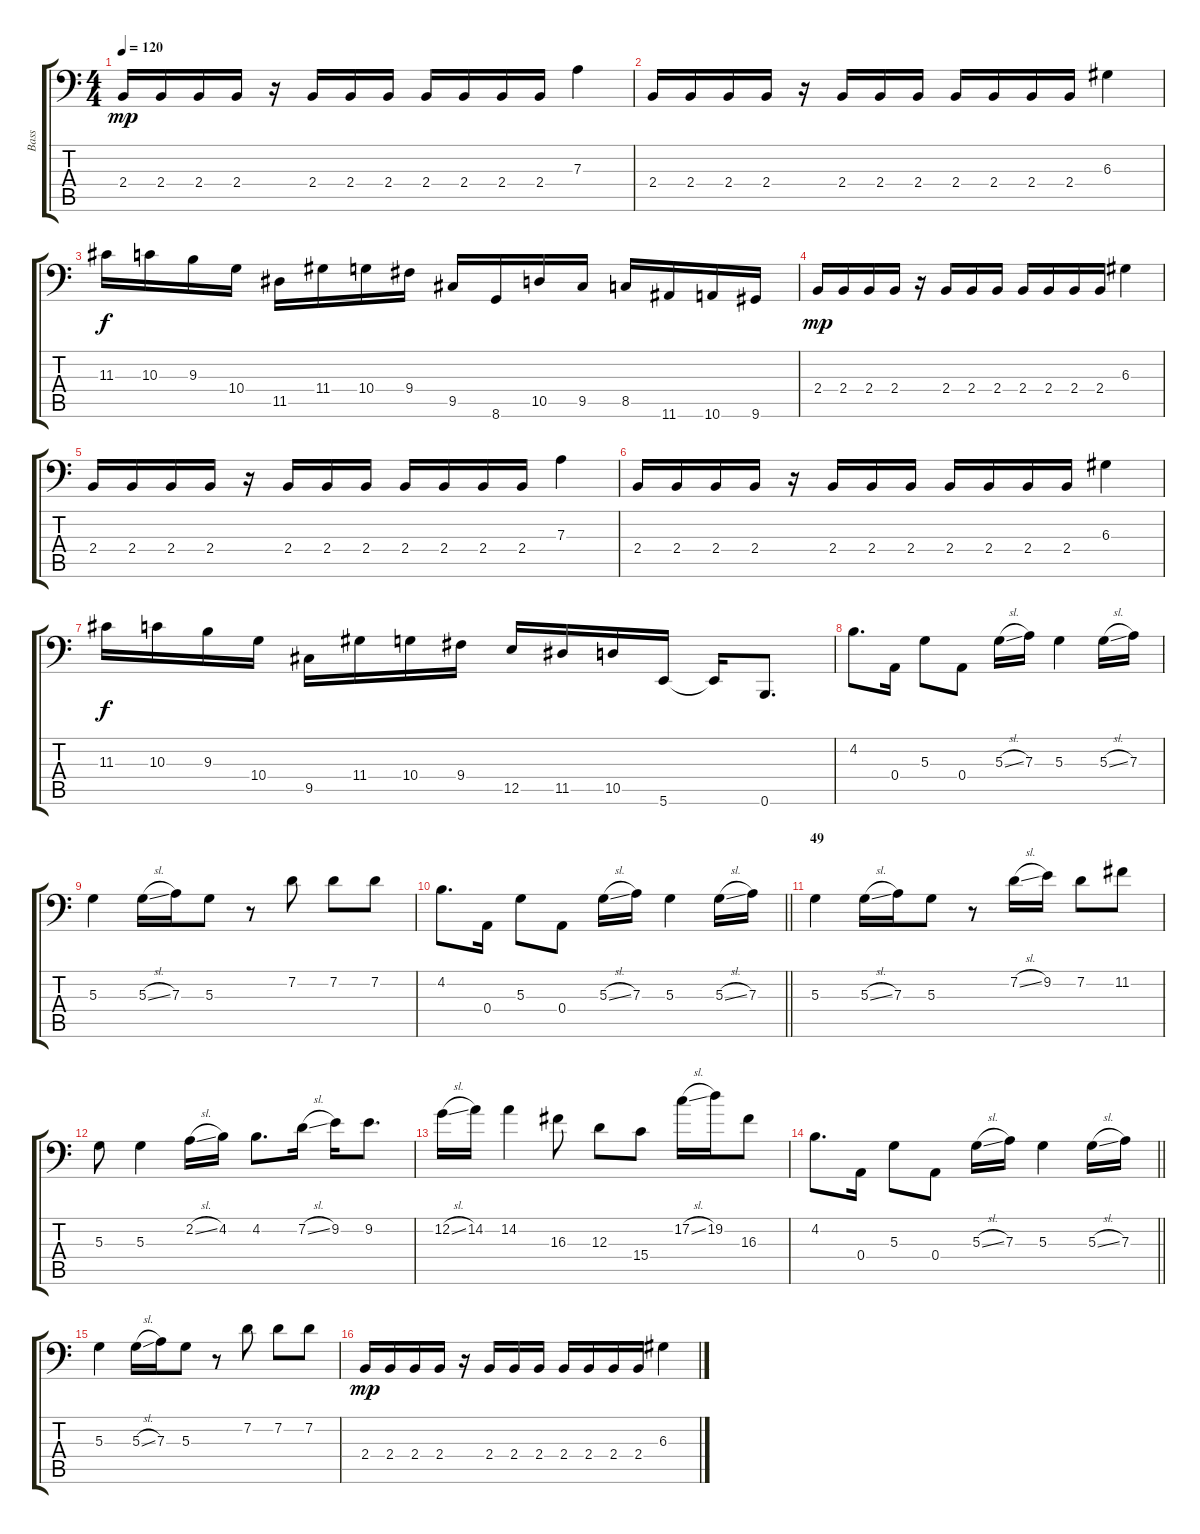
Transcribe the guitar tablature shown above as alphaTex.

\track ("Bass" "Bass") {instrument electricbassfinger}
\staff {score tabs}
\tuning (C3 G2 D2 A1 E1 B0) {hide}
\ts (4 4)
\tempo 120
\clef f4
\ks c
2.4.16{dy mp} 2.4.16 2.4.16 2.4.16 r.16 2.4.16 2.4.16 2.4.16 2.4.16 2.4.16 2.4.16 2.4.16 7.3.4 |
2.4.16 2.4.16 2.4.16 2.4.16 r.16 2.4.16 2.4.16 2.4.16 2.4.16 2.4.16 2.4.16 2.4.16 6.3.4 |
11.3.16{dy f} 10.3.16 9.3.16 10.4.16 11.5.16 11.4.16 10.4.16 9.4.16 9.5.16 8.6.16 10.5.16 9.5.16 8.5.16 11.6.16 10.6.16 9.6.16 |
2.4.16{dy mp} 2.4.16 2.4.16 2.4.16 r.16 2.4.16 2.4.16 2.4.16 2.4.16 2.4.16 2.4.16 2.4.16 6.3.4 |
2.4.16 2.4.16 2.4.16 2.4.16 r.16 2.4.16 2.4.16 2.4.16 2.4.16 2.4.16 2.4.16 2.4.16 7.3.4 |
2.4.16 2.4.16 2.4.16 2.4.16 r.16 2.4.16 2.4.16 2.4.16 2.4.16 2.4.16 2.4.16 2.4.16 6.3.4 |
11.3.16{dy f} 10.3.16 9.3.16 10.4.16 9.5.16 11.4.16 10.4.16 9.4.16 12.5.16 11.5.16 10.5.16 5.6.16 5.6{t}.16 0.6.8{d} |
4.2.8{d} 0.4.16 5.3.8 0.4.8 5.3{sl}.16 7.3.16 5.3.4 5.3{sl}.16 7.3.16 |
5.3.4 5.3{sl}.16 7.3.16 5.3.8 r.8 7.2.8 7.2.8 7.2.8 |
\barLineRight lightlight
4.2.8{d} 0.4.16 5.3.8 0.4.8 5.3{sl}.16 7.3.16 5.3.4 5.3{sl}.16 7.3.16 |
\section ("" "49")
5.3.4 5.3{sl}.16 7.3.16 5.3.8 r.8 7.2{sl}.16 9.2.16 7.2.8 11.2.8 |
5.3.8 5.3.4 2.2{sl}.16 4.2.16 4.2.8{d} 7.2{sl}.16 9.2.16 9.2.8{d} |
12.2{sl}.16 14.2.16 14.2.4 16.3.8 12.3.8 15.4.8 17.2{sl}.16 19.2.16 16.3.8 |
\barLineRight lightlight
4.2.8{d} 0.4.16 5.3.8 0.4.8 5.3{sl}.16 7.3.16 5.3.4 5.3{sl}.16 7.3.16 |
5.3.4 5.3{sl}.16 7.3.16 5.3.8 r.8 7.2.8 7.2.8 7.2.8 |
2.4.16{dy mp} 2.4.16 2.4.16 2.4.16 r.16 2.4.16 2.4.16 2.4.16 2.4.16 2.4.16 2.4.16 2.4.16 6.3.4
